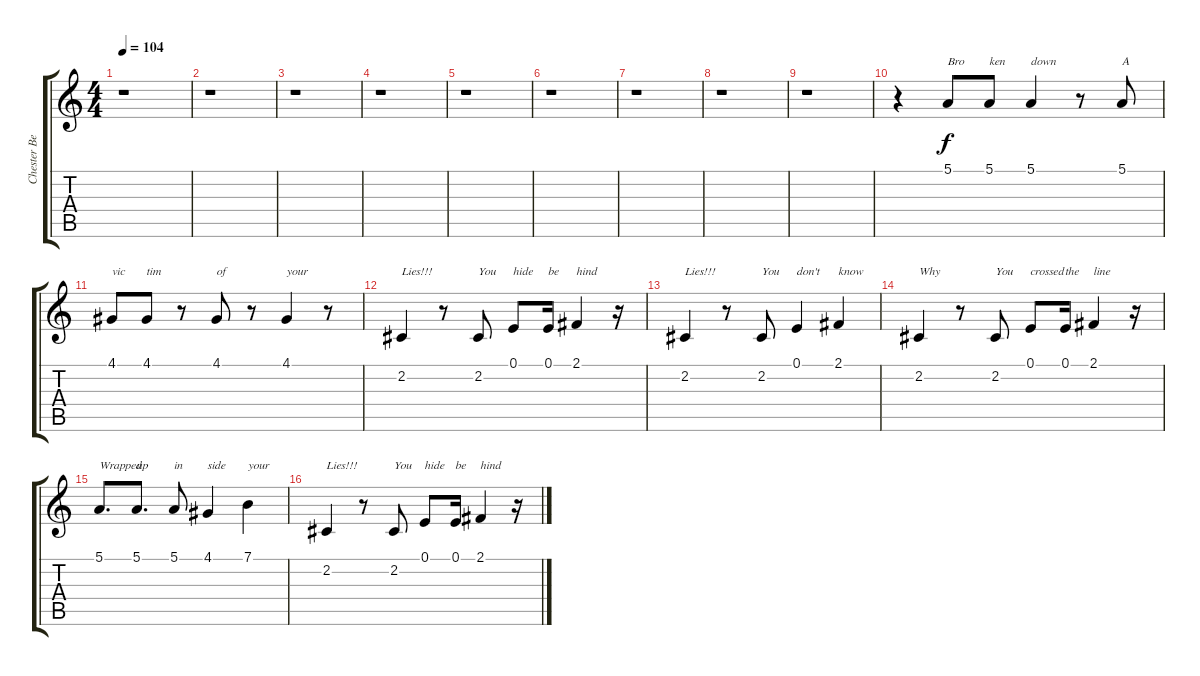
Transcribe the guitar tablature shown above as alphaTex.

\track ("Chester Bennington (vocal)" "Chester Be") {instrument churchorgan}
\staff {score tabs}
\tuning (E4 B3 G3 D3 A2 E2) {hide}
\ts (4 4)
\tempo 104
\clef g2
\ks c
r.1{dy f} |
r.1 |
r.1 |
r.1 |
r.1 |
r.1 |
r.1 |
r.1 |
r.1 |
r.4 5.1.8{txt "Bro"} 5.1.8{txt "ken"} 5.1.4{txt "down"} r.8 5.1.8{txt "A"} |
4.1.8{txt "vic"} 4.1.8{txt "tim"} r.8 4.1.8{txt "of"} r.8 4.1.4{txt "your"} r.8 |
2.2.4{txt "Lies!!!"} r.8 2.2.8{txt "You"} 0.1.8{txt "hide"} 0.1.16{txt "be"} 2.1.4{txt "hind"} r.16 |
2.2.4{txt "Lies!!!"} r.8 2.2.8{txt "You"} 0.1.4{txt "don't"} 2.1.4{txt "know"} |
2.2.4{txt "Why"} r.8 2.2.8{txt "You"} 0.1.8{txt "crossed"} 0.1.16{txt "the"} 2.1.4{txt "line"} r.16 |
5.1.8{d txt "Wrapped"} 5.1.8{d txt "up"} 5.1.8{txt "in"} 4.1.4{txt "side"} 7.1.4{txt "your"} |
2.2.4{txt "Lies!!!"} r.8 2.2.8{txt "You"} 0.1.8{txt "hide"} 0.1.16{txt "be"} 2.1.4{txt "hind"} r.16
